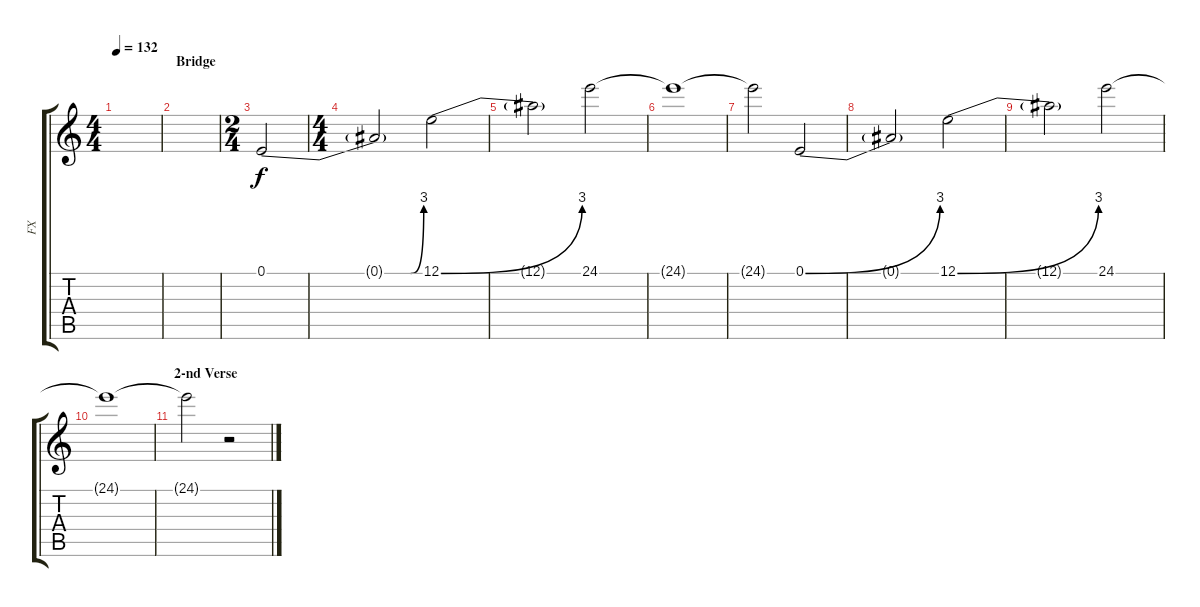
\track ("FX" "FX") {instrument whistle}
\staff {score tabs}
\tuning (E4 B3 G3 D3 A2 E2) {hide}
\ts (4 4)
\tempo 132
\clef g2
\ks c
|
\section ("" "Bridge")
|
\ts (2 4)
0.1{be (custom 0 0 30 0 45 0 55 0 60 12)}.2{volume 16} |
\ts (4 4)
0.1{t}.2 12.1{be (bend 0 0 60 12)}.2{volume 11} |
12.1{t}.2 24.1.2 |
24.1{t}.1 |
24.1{t}.2 0.1{be (bend 0 0 60 12)}.2{volume 16} |
0.1{t}.2 12.1{be (bend 0 0 60 12)}.2{volume 11} |
12.1{t}.2 24.1.2 |
24.1{t}.1 |
\section ("" "2-nd Verse")
24.1{t}.2 r.2
